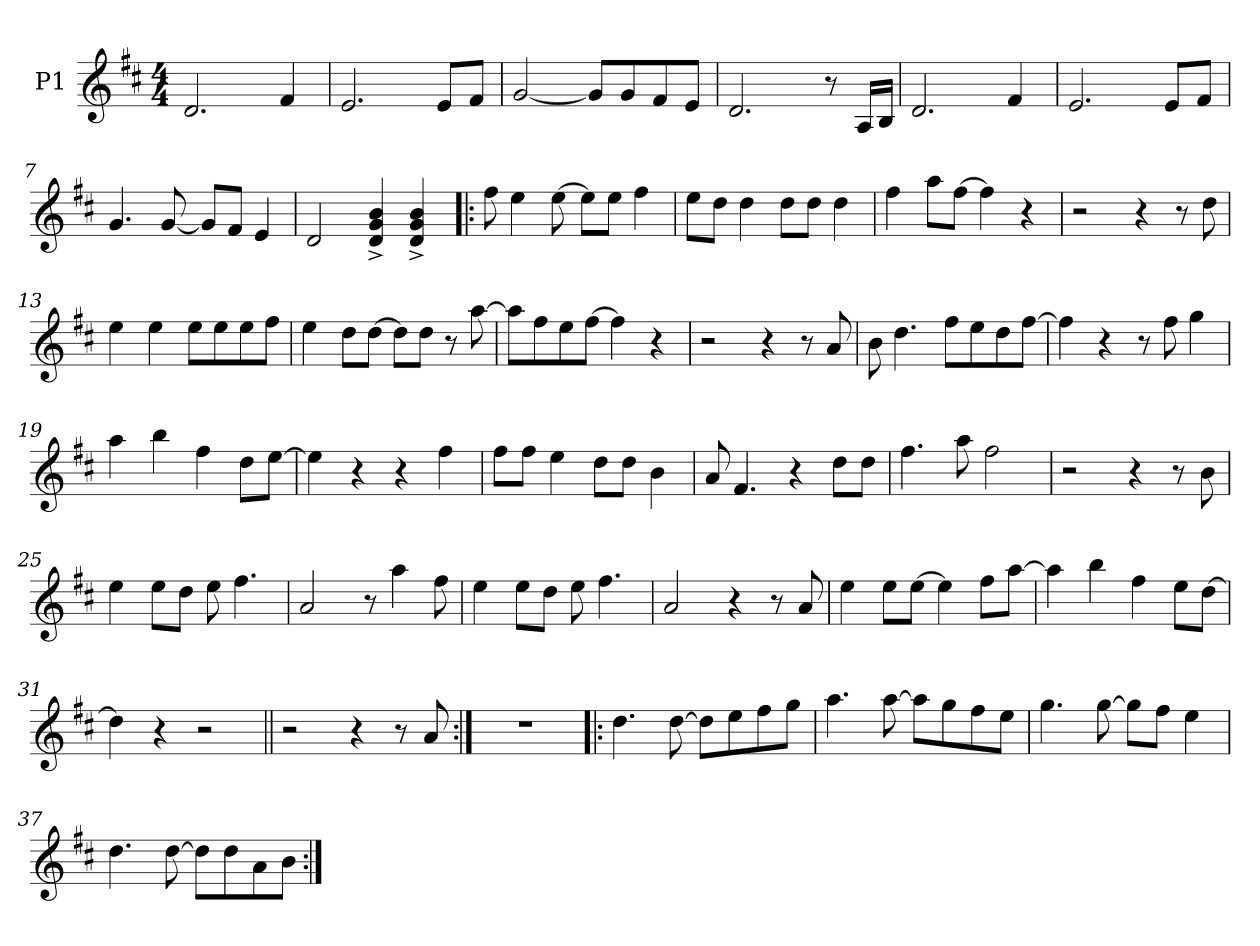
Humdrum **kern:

**kern
*part1
*staff1
*I"P1
*clefG2
*k[f#c#]
*D:
*M4/4
*MM129
=1
2.d/
4f#/
=2
2.e/
8e/L
8f#/J
=3
[<2g/
8g/L]
8g/
8f#/
8e/J
=4
2.d/
8r
16A/LL
16B/JJ
=5
2.d/
4f#/
=6
2.e/
8e/L
8f#/J
!!LO:LB:g=z
=7
4.g/
[<8g/
8g/L]
8f#/J
4e/
=8
2d/
4d/^ 4g/^ 4b/^
4d/^ 4g/^ 4b/^
=9!|:
8ff#\
4ee\
[>8ee\
8ee\L]
8ee\J
4ff#\
=10
8ee\L
8dd\J
4dd\
8dd\L
8dd\J
4dd\
=11
4ff#\
8aa\L
[>8ff#\J
4ff#\]
4r
!!LO:LB:g=z
=12
2r
4r
8r
8dd\
=13
4ee\
4ee\
8ee\L
8ee\
8ee\
8ff#\J
=14
4ee\
8dd\L
[>8dd\J
8dd\L]
8dd\J
8r
[>8aa\
=15
8aa\L]
8ff#\
8ee\
[>8ff#\J
4ff#\]
4r
=16
2r
4r
8r
8a/
!!LO:LB:g=z
=17
8b\
4.dd\
8ff#\L
8ee\
8dd\
[>8ff#\J
=18
4ff#\]
4r
8r
8ff#\
4gg\
=19
4aa\
4bb\
4ff#\
8dd\L
[>8ee\J
=20
4ee\]
4r
4r
4ff#\
=21
8ff#\L
8ff#\J
4ee\
8dd\L
8dd\J
4b\
!!LO:LB:g=z
=22
8a/
4.f#/
4r
8dd\L
8dd\J
=23
4.ff#\
8aa\
2ff#\
=24
2r
4r
8r
8b\
=25
4ee\
8ee\L
8dd\J
8ee\
4.ff#\
=26
2a/
8r
4aa\
8ff#\
=27
4ee\
8ee\L
8dd\J
8ee\
4.ff#\
!!LO:LB:g=z
=28
2a/
4r
8r
8a/
=29
4ee\
8ee\L
[>8ee\J
4ee\]
8ff#\L
[>8aa\J
=30
4aa\]
4bb\
4ff#\
8ee\L
[>8dd\J
=31
4dd\]
4r
2r
=32||
2r
4r
8r
8a/
!!LO:LB:g=z
=33:|!
1r
=34!|:
4.dd\
[>8dd\
8dd\L]
8ee\
8ff#\
8gg\J
=35
4.aa\
[>8aa\
8aa\L]
8gg\
8ff#\
8ee\J
=36
4.gg\
[>8gg\
8gg\L]
8ff#\J
4ee\
=37
4.dd\
[>8dd\
8dd\L]
8dd\
8a\
8b\J
=:|!
*-
